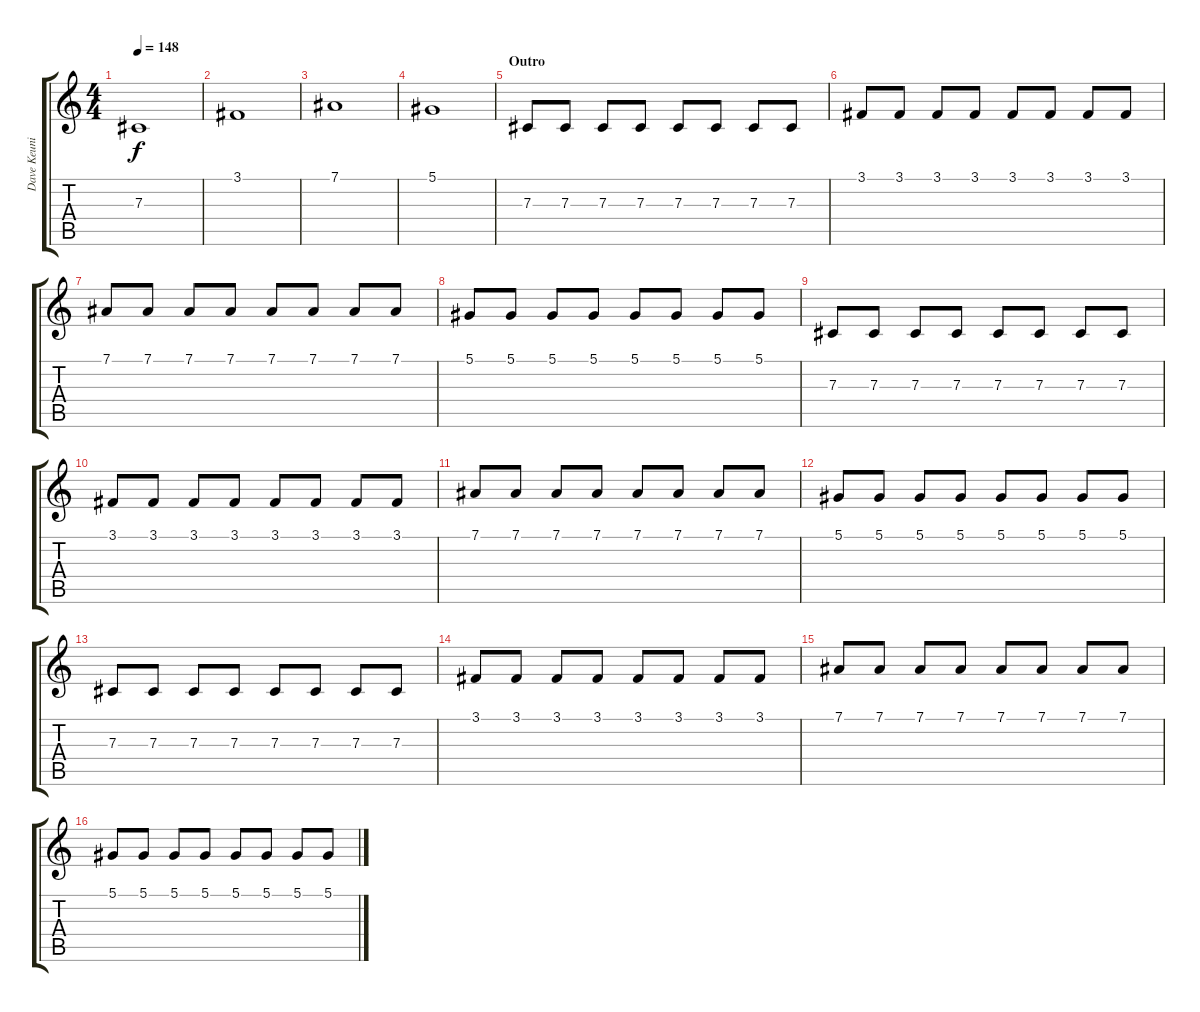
\track ("Dave Keuning - Rhythm Guitar" "Dave Keuni") {instrument steeldrums}
\staff {score tabs}
\tuning (Eb4 Bb3 Gb3 Db3 Ab2 Eb2) {hide}
\ts (4 4)
\tempo 148
\clef g2
\ks c
7.3.1{dy f} |
3.1.1 |
7.1.1 |
5.1.1 |
\section ("" "Outro")
7.3.8 7.3.8 7.3.8 7.3.8 7.3.8 7.3.8 7.3.8 7.3.8 |
3.1.8 3.1.8 3.1.8 3.1.8 3.1.8 3.1.8 3.1.8 3.1.8 |
7.1.8 7.1.8 7.1.8 7.1.8 7.1.8 7.1.8 7.1.8 7.1.8 |
5.1.8 5.1.8 5.1.8 5.1.8 5.1.8 5.1.8 5.1.8 5.1.8 |
7.3.8 7.3.8 7.3.8 7.3.8 7.3.8 7.3.8 7.3.8 7.3.8 |
3.1.8 3.1.8 3.1.8 3.1.8 3.1.8 3.1.8 3.1.8 3.1.8 |
7.1.8 7.1.8 7.1.8 7.1.8 7.1.8 7.1.8 7.1.8 7.1.8 |
5.1.8 5.1.8 5.1.8 5.1.8 5.1.8 5.1.8 5.1.8 5.1.8 |
7.3.8 7.3.8 7.3.8 7.3.8 7.3.8 7.3.8 7.3.8 7.3.8 |
3.1.8 3.1.8 3.1.8 3.1.8 3.1.8 3.1.8 3.1.8 3.1.8 |
7.1.8 7.1.8 7.1.8 7.1.8 7.1.8 7.1.8 7.1.8 7.1.8 |
5.1.8 5.1.8 5.1.8 5.1.8 5.1.8 5.1.8 5.1.8 5.1.8
